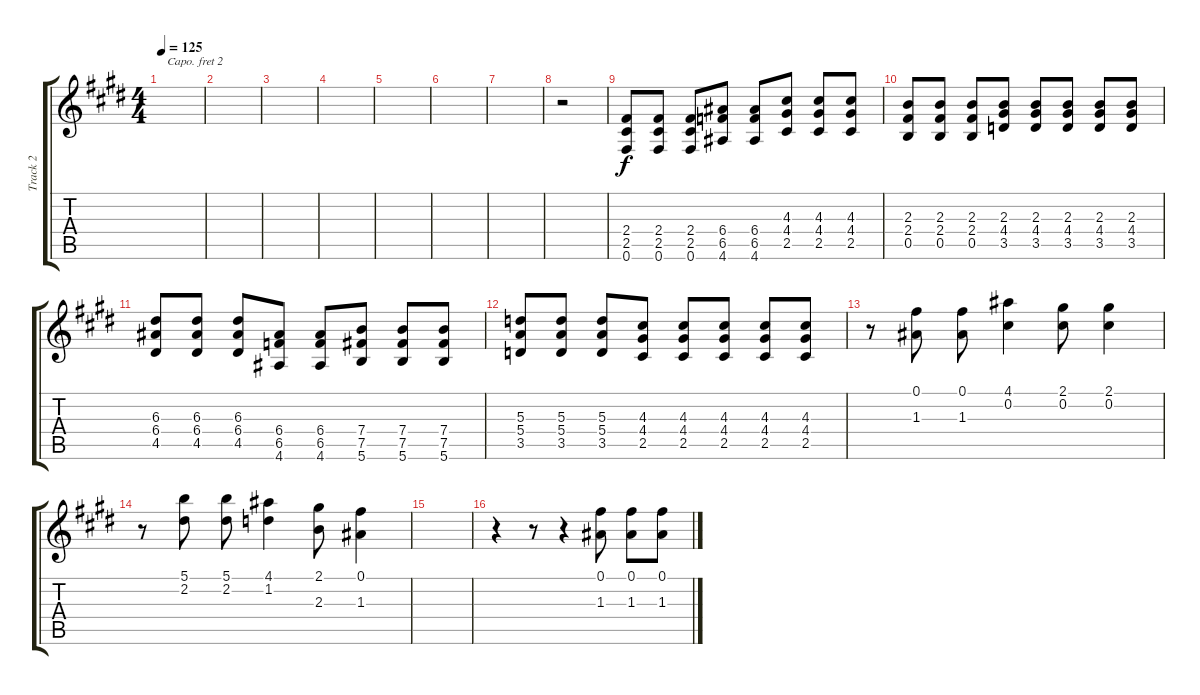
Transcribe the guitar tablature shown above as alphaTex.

\track ("Track 2" "Track 2") {instrument overdrivenguitar}
\staff {score tabs}
\capo 2
\tuning (E4 B3 G3 D3 A2 E2) {hide}
\ts (4 4)
\tempo 125
\clef g2
\ks e
|
|
|
|
|
|
|
r.2 |
(2.4 2.5 0.6).8 (2.4 2.5 0.6).8 (2.4 2.5 0.6).8 (6.4 6.5 4.6).8 (6.4 6.5 4.6).8 (4.3 4.4 2.5).8 (4.3 4.4 2.5).8 (4.3 4.4 2.5).8 |
(2.3 2.4 0.5).8 (2.3 2.4 0.5).8 (2.3 2.4 0.5).8 (2.3 4.4 3.5).8 (2.3 4.4 3.5).8 (2.3 4.4 3.5).8 (2.3 4.4 3.5).8 (2.3 4.4 3.5).8 |
(6.3 6.4 4.5).8 (6.3 6.4 4.5).8 (6.3 6.4 4.5).8 (6.4 6.5 4.6).8 (6.4 6.5 4.6).8 (7.4 7.5 5.6).8 (7.4 7.5 5.6).8 (7.4 7.5 5.6).8 |
(5.3 5.4 3.5).8 (5.3 5.4 3.5).8 (5.3 5.4 3.5).8 (4.3 4.4 2.5).8 (4.3 4.4 2.5).8 (4.3 4.4 2.5).8 (4.3 4.4 2.5).8 (4.3 4.4 2.5).8 |
r.8{volume 14 instrument acousticguitarsteel} (0.1 1.3).8 (0.1 1.3).8 (4.1 0.2).4 (2.1 0.2).8 (2.1 0.2).4 |
r.8 (5.1 2.2).8 (5.1 2.2).8 (4.1 1.2).4 (2.1 2.3).8 (0.1 1.3).4 |
|
r.4 r.8 r.4 (0.1 1.3).8 (0.1 1.3).8 (0.1 1.3).8
